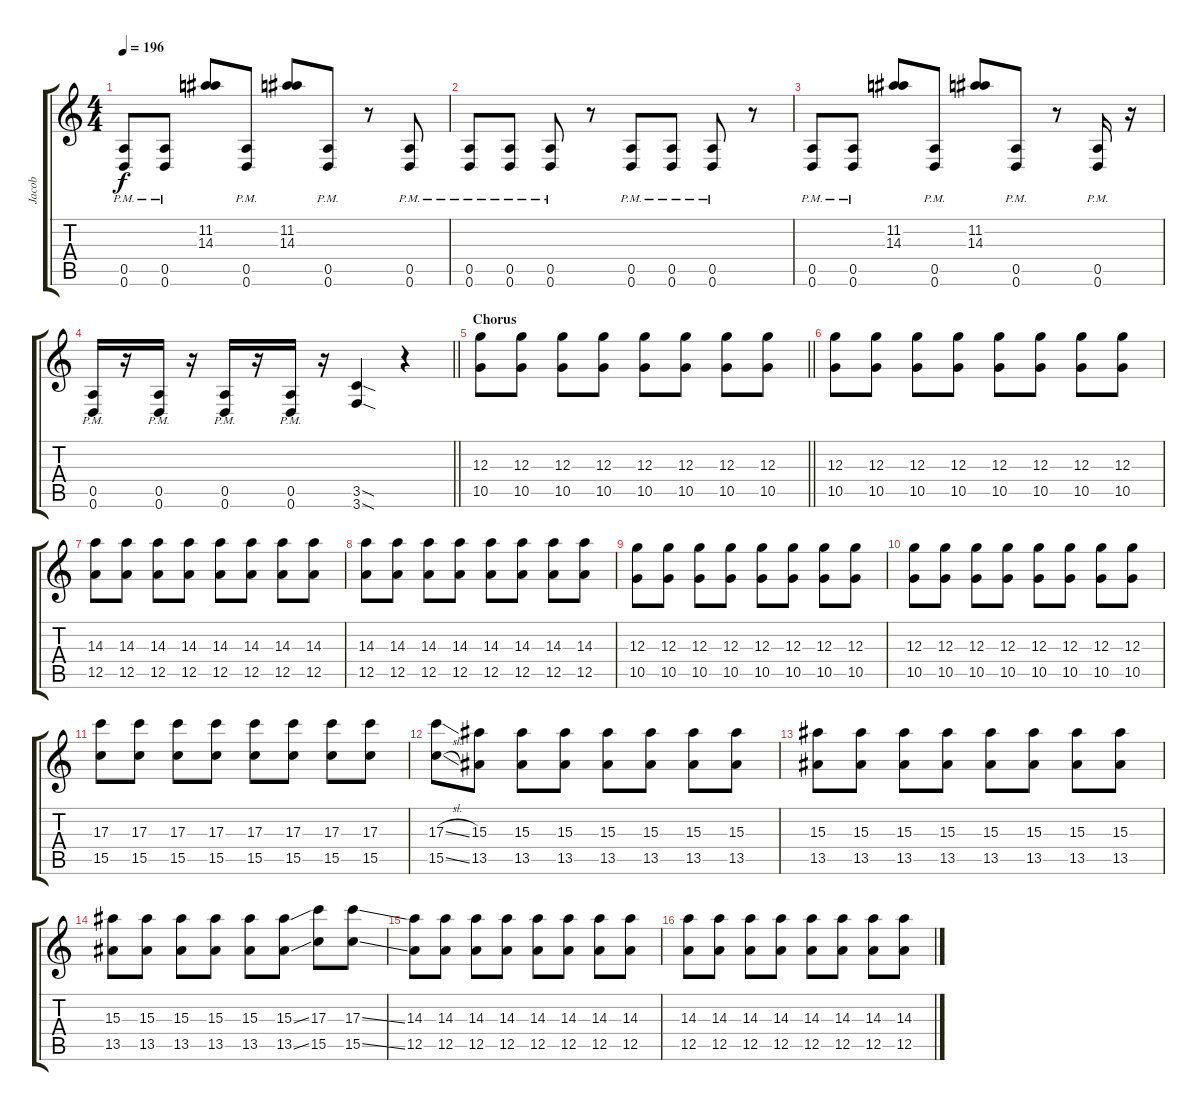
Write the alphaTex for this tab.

\track ("Jacob" "Jacob") {instrument distortionguitar}
\staff {score tabs}
\tuning (E4 B3 G3 D3 A2 D2) {hide}
\ts (4 4)
\tempo 196
\clef g2
\ks c
(0.5{pm} 0.6{pm}).8{dy f} (0.5{pm} 0.6{pm}).8 (11.2 14.3).8 (0.5{pm} 0.6{pm}).8 (11.2 14.3).8 (0.5{pm} 0.6{pm}).8 r.8 (0.5{pm} 0.6{pm}).8 |
(0.5{pm} 0.6{pm}).8 (0.5{pm} 0.6{pm}).8 (0.5{pm} 0.6{pm}).8 r.8 (0.5{pm} 0.6{pm}).8 (0.5{pm} 0.6{pm}).8 (0.5{pm} 0.6{pm}).8 r.8 |
(0.5{pm} 0.6{pm}).8 (0.5{pm} 0.6{pm}).8 (11.2 14.3).8 (0.5{pm} 0.6{pm}).8 (11.2 14.3).8 (0.5{pm} 0.6{pm}).8 r.8 (0.5{pm} 0.6{pm}).16 r.16 |
\barLineRight lightlight
(0.5{pm} 0.6{pm}).16 r.16 (0.5{pm} 0.6{pm}).16 r.16 (0.5{pm} 0.6{pm}).16 r.16 (0.5{pm} 0.6{pm}).16 r.16 (3.5{sod} 3.6{sod}).4 r.4 |
\section ("" "Chorus")
\barLineRight lightlight
(12.3 10.5).8 (12.3 10.5).8 (12.3 10.5).8 (12.3 10.5).8 (12.3 10.5).8 (12.3 10.5).8 (12.3 10.5).8 (12.3 10.5).8 |
(12.3 10.5).8 (12.3 10.5).8 (12.3 10.5).8 (12.3 10.5).8 (12.3 10.5).8 (12.3 10.5).8 (12.3 10.5).8 (12.3 10.5).8 |
(14.3 12.5).8 (14.3 12.5).8 (14.3 12.5).8 (14.3 12.5).8 (14.3 12.5).8 (14.3 12.5).8 (14.3 12.5).8 (14.3 12.5).8 |
(14.3 12.5).8 (14.3 12.5).8 (14.3 12.5).8 (14.3 12.5).8 (14.3 12.5).8 (14.3 12.5).8 (14.3 12.5).8 (14.3 12.5).8 |
(12.3 10.5).8 (12.3 10.5).8 (12.3 10.5).8 (12.3 10.5).8 (12.3 10.5).8 (12.3 10.5).8 (12.3 10.5).8 (12.3 10.5).8 |
(12.3 10.5).8 (12.3 10.5).8 (12.3 10.5).8 (12.3 10.5).8 (12.3 10.5).8 (12.3 10.5).8 (12.3 10.5).8 (12.3 10.5).8 |
(17.3 15.5).8 (17.3 15.5).8 (17.3 15.5).8 (17.3 15.5).8 (17.3 15.5).8 (17.3 15.5).8 (17.3 15.5).8 (17.3 15.5).8 |
(17.3{sl} 15.5{sl}).8 (15.3 13.5).8 (15.3 13.5).8 (15.3 13.5).8 (15.3 13.5).8 (15.3 13.5).8 (15.3 13.5).8 (15.3 13.5).8 |
(15.3 13.5).8 (15.3 13.5).8 (15.3 13.5).8 (15.3 13.5).8 (15.3 13.5).8 (15.3 13.5).8 (15.3 13.5).8 (15.3 13.5).8 |
(15.3 13.5).8 (15.3 13.5).8 (15.3 13.5).8 (15.3 13.5).8 (15.3 13.5).8 (15.3{ss} 13.5{ss}).8 (17.3 15.5).8 (17.3{ss} 15.5{ss}).8 |
(14.3 12.5).8 (14.3 12.5).8 (14.3 12.5).8 (14.3 12.5).8 (14.3 12.5).8 (14.3 12.5).8 (14.3 12.5).8 (14.3 12.5).8 |
(14.3 12.5).8 (14.3 12.5).8 (14.3 12.5).8 (14.3 12.5).8 (14.3 12.5).8 (14.3 12.5).8 (14.3 12.5).8 (14.3 12.5).8
